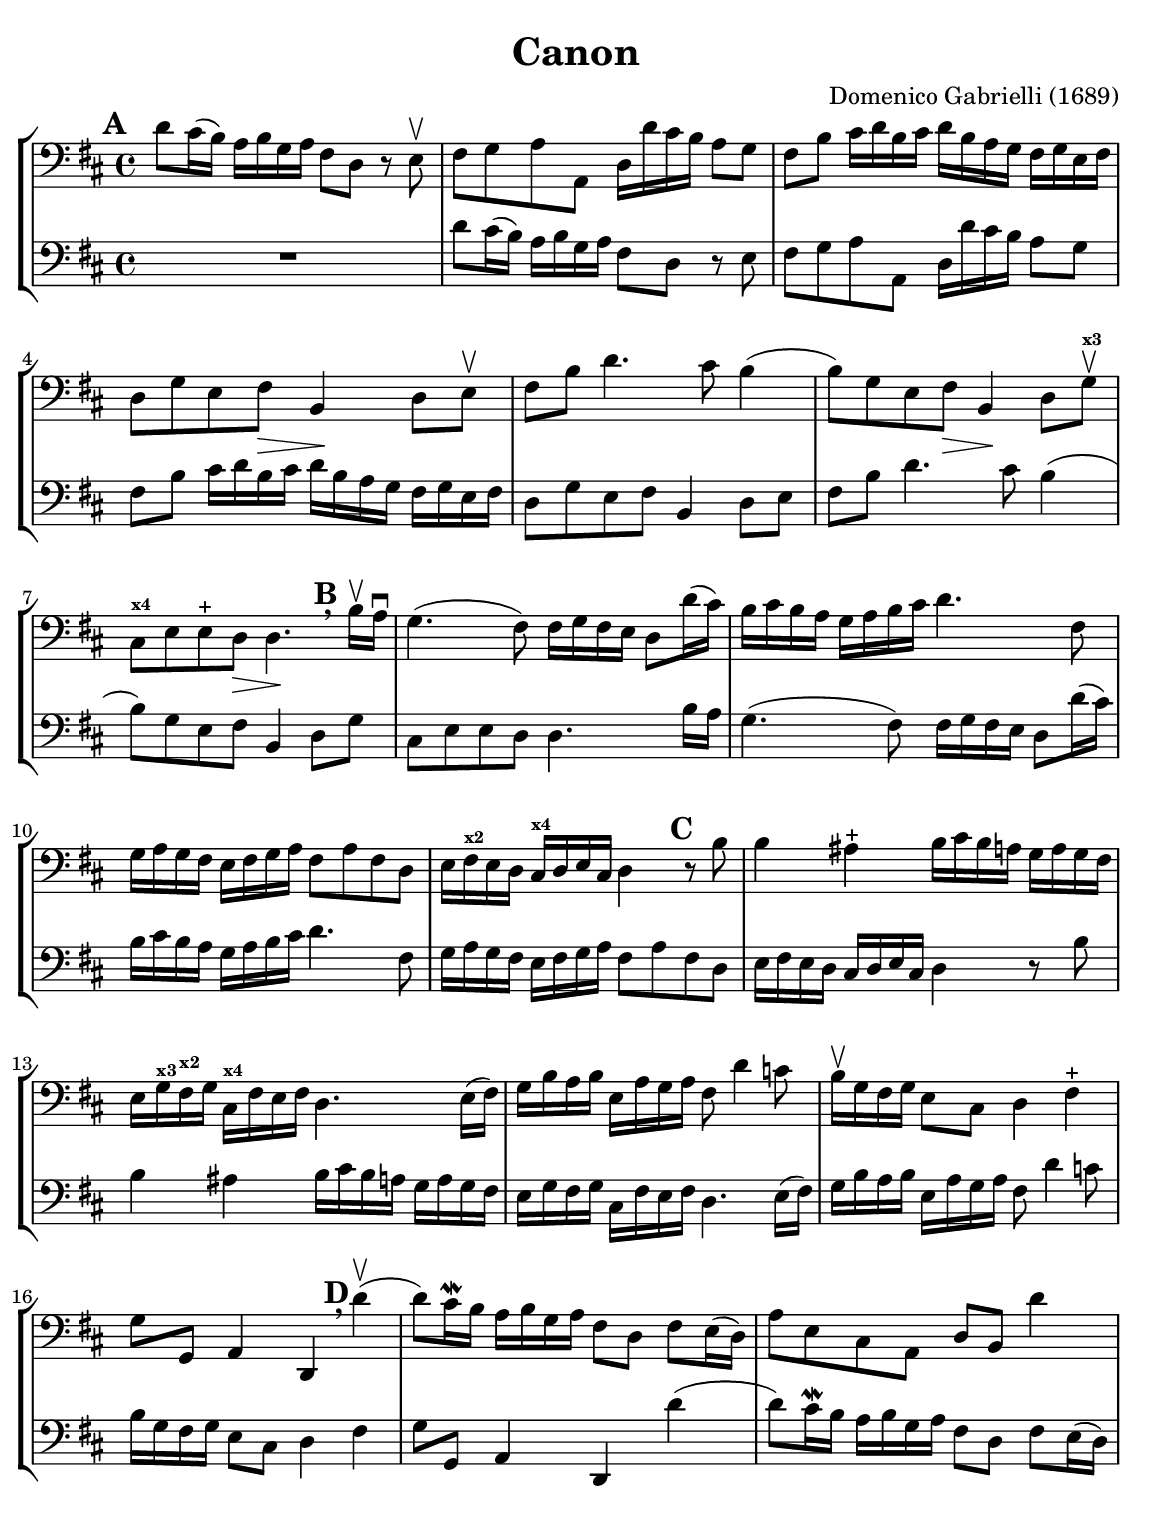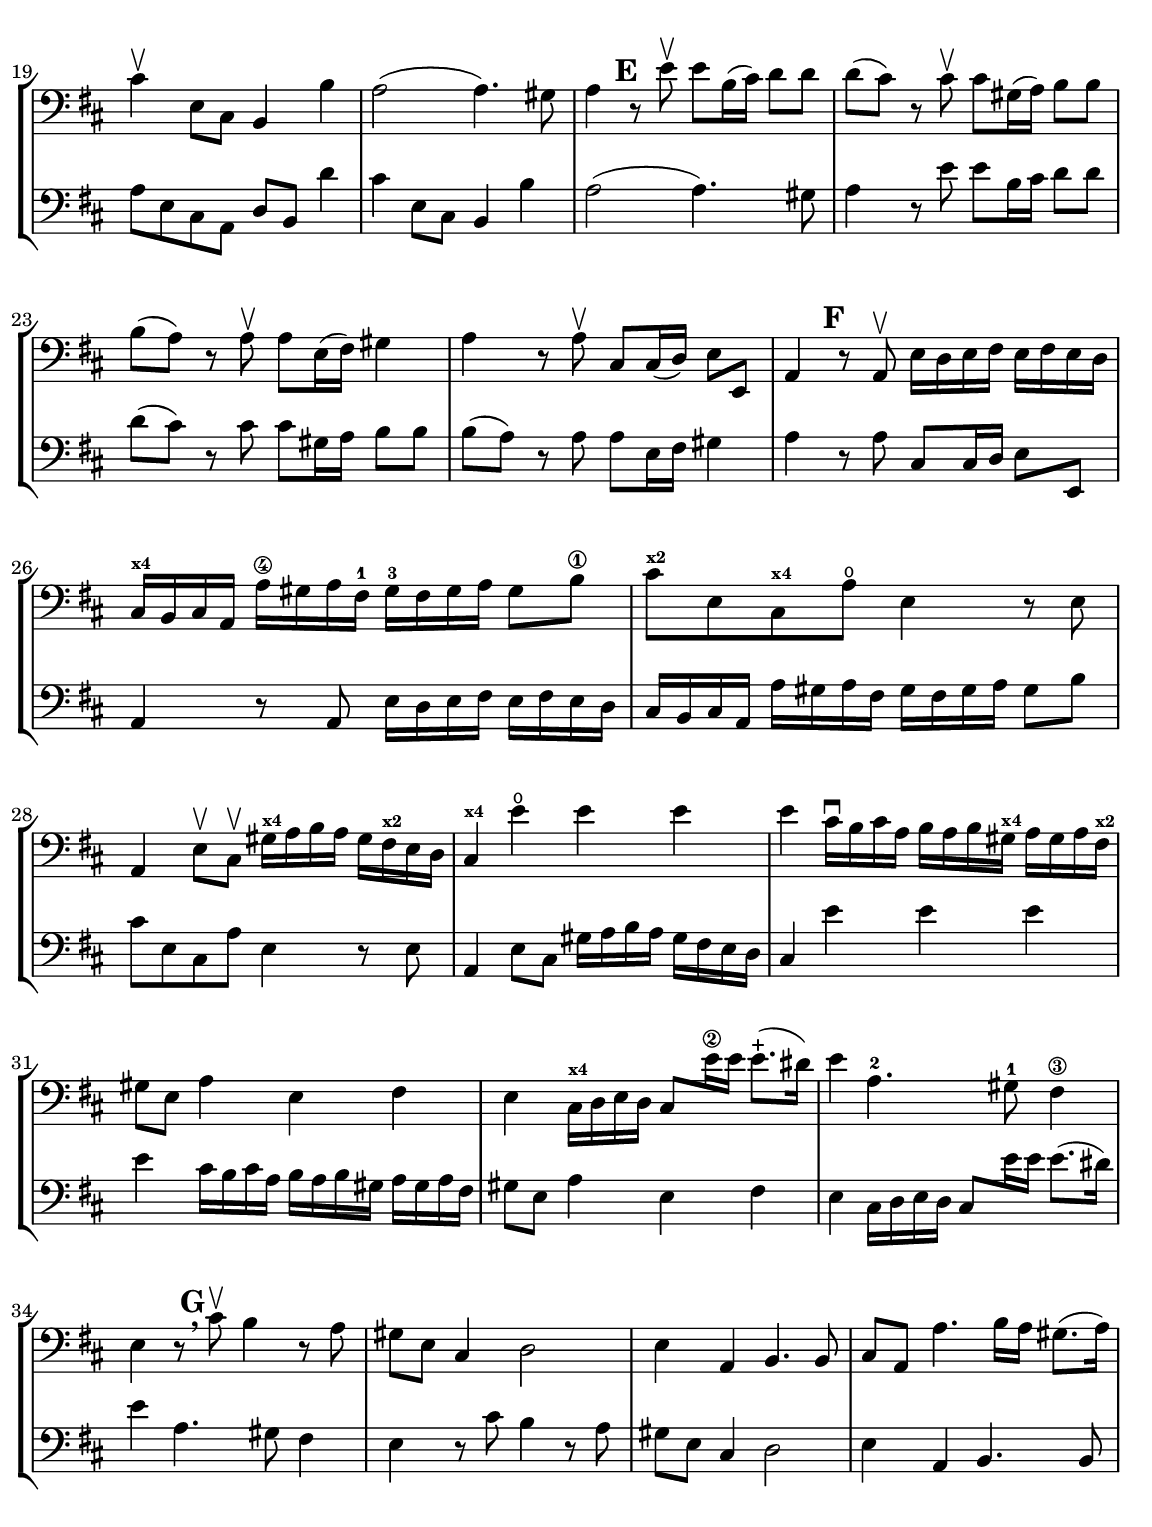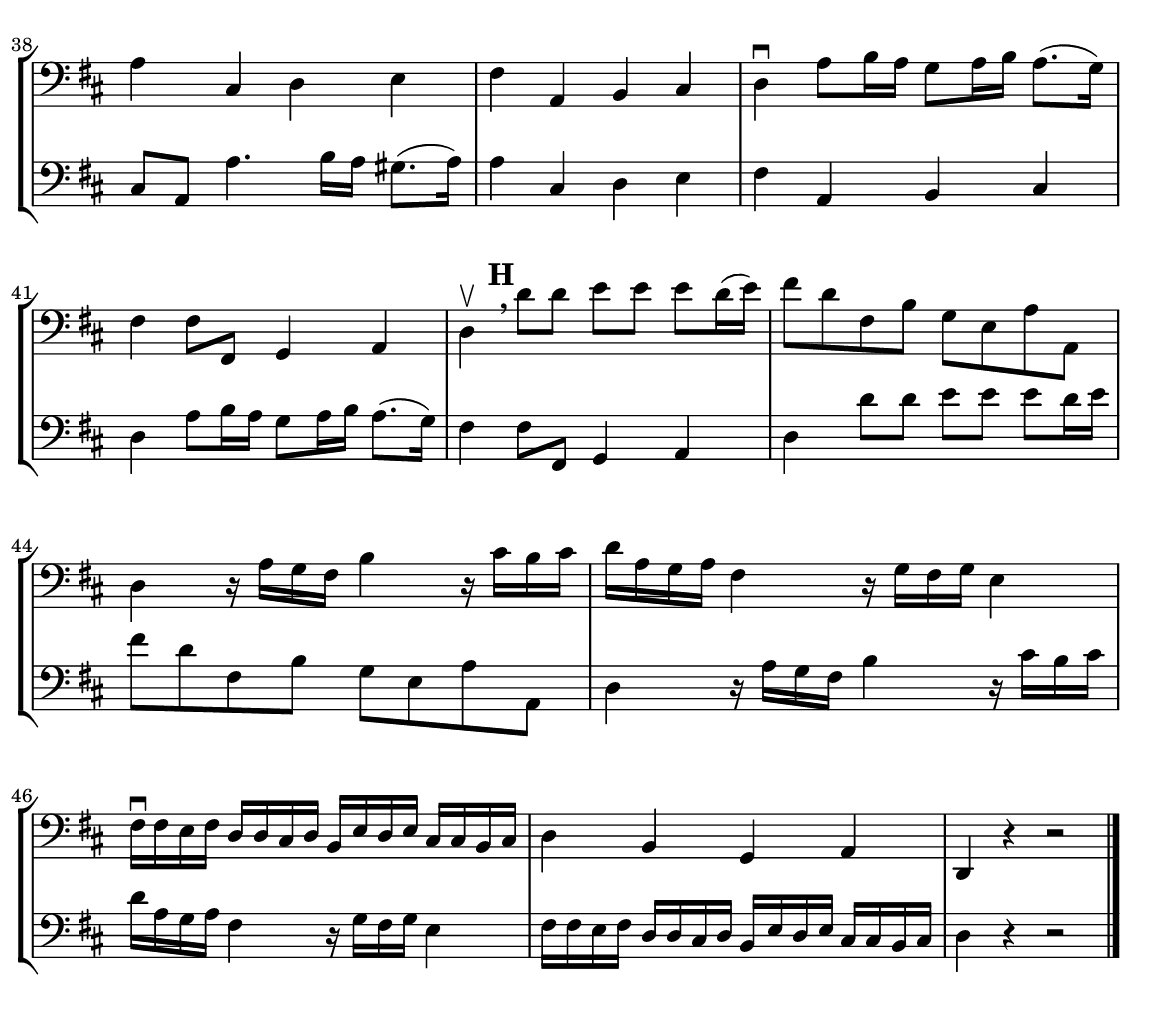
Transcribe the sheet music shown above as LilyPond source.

#(set-global-staff-size 21)

\version "2.24.0"

\header {
  title    = "Canon"
  composer = "Domenico Gabrielli (1689)"
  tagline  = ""
}

\language "italiano"

% iPad Pro 12.9

\paper {
  paper-width  = 195\mm
  paper-height = 260\mm
  indent = #0
  page-count = #3
  line-width = #184
  print-page-number = ##f
  ragged-last-bottom = ##t
  ragged-bottom = ##f
%  ragged-last = ##t
}

ringsps = #"
  0.15 setlinewidth
  0.9 0.6 moveto
  0.4 0.6 0.5 0 361 arc
  stroke
  1.0 0.6 0.5 0 361 arc
  stroke
  "

vibrato = \markup {
  \with-dimensions #'(-0.2 . 1.6) #'(0 . 1.2)
  \postscript #ringsps
}

\score {
  \new StaffGroup
  <<
  \new Staff {
   \override Hairpin.to-barline = ##f
   \set fingeringOrientations = #'(left)
   \override Beam.auto-knee-gap = #2

   \time 4/4
   \key re \major
   \clef "bass"
   \mark \default

   re'8 dod'16(si16) la16 si16 sol16 la16
   fad8 re8 r8 mi8\upbow
   | fad8 sol8 la8 la,8
     re16 re'16 dod'16 si16 la8 sol8
   | fad8 si8 dod'16 re'16 si16 dod'16
     re'16 si16 la16 sol16 fad16 sol16 mi16 fad16
   | re8 sol8 mi8 fad8\> si,4\! re8 mi\upbow
   | fad8 si8 re'4. dod'8 si4(
   | si8) sol8 mi8 fad8\> si,4\! re8 sol8\upbow^\markup{\bold\teeny x3}
   | dod8^\markup{\bold\teeny x4} mi8 mi8-+ re8\> re4.\!
     \mark \default \breathe
     si16\upbow la16\downbow
   | sol4.( fad8) fad16 sol16 fad16 mi16 re8 re'16( dod'16)
   | si16 dod'16 si16 la16 sol16 la16 si16 dod'16
     re'4. fad8
   | sol16 la16 sol16 fad16 mi16 fad16 sol16
     la16 fad8 la8 fad8 re8
   | mi16 fad16^\markup{\bold\teeny x2} mi16 re16 dod16^\markup{\bold\teeny x4}
     re16 mi16 dod16 re4
     \mark \default
     r8 si8
   | si4 lad4-+
     si16 dod'16 si16 la16
     sol16 la16 sol16 fad16
   | mi16 sol16^\markup{\bold\teeny x3} fad16^\markup{\bold\teeny x2} sol16
     dod16^\markup{\bold\teeny x4} fad16 mi16 fad16
     re4. mi16( fad16)
   | sol16 si16 la16 si16 mi16 la16 sol16 la16
     fad8 re'4 do'8
   | si16\upbow sol16 fad16 sol16 mi8 dod8 re4 fad4-+
   | sol8 sol,8 la,4 re,4
     \mark \default \breathe
     re'4\upbow(
   | re'8) dod'16\mordent si16 la16 si16 sol16 la16
     fad8 re8 fad8 mi16(re16)
   | la8 mi8 dod8 la,8 re8 si,8 re'4
   | dod'4\upbow mi8 dod8 si,4 si4
   | la2( la4.) sold8
   | la4
     \mark \default
     r8 mi'8\upbow mi'8 si16( dod'16)
     re'8 re'8
   | re'8( dod'8) r8 dod'8\upbow
     dod'8 sold16( la16) si8 si8
   | si8( la8) r8 la8\upbow la8 mi16( fad16) sold4
   | la4 r8 la8\upbow dod8 dod16( re16) mi8 mi,8
   | la,4
     \mark \default
     r8 la,8\upbow mi16 re16 mi16 fad16 mi16 fad16 mi16 re16
   | dod16^\markup{\bold\teeny x4} si,16 dod16 la,16
     la16\4 sold16 la16 fad16-1 sold16-3 fad16 sold16 la16 sold8 si8\1
   | dod'8^\markup{\bold\teeny x2} mi8 dod8^\markup{\bold\teeny x4} la8\open mi4 r8 mi8
   | la,4 mi8\upbow dod8\upbow sold16^\markup{\bold\teeny x4}
     la16 si16 la16 sold16 fad16^\markup{\bold\teeny x2} mi16 re16
     dod4^\markup{\bold\teeny x4} mi'4\open mi'4 mi'4
   | mi'4 dod'16\downbow si16 dod'16 la16
     si16 la16 si16 sold16^\markup{\bold\teeny x4} la16 sold16 la16 fad16^\markup{\bold\teeny x2}
   | sold8 mi8 la4 mi4 fad4
   | mi4 dod16^\markup{\bold\teeny x4} re16 mi16 re16 dod8
     mi'16\2 mi'16 mi'8.-+( red'16)
   | mi'4 la4.-2 sold8-1 fad4\3
   | mi4 r8
     \mark \default \breathe
     dod'8\upbow si4 r8 la8
   | sold8 mi8 dod4 re2
   | mi4 la,4 si,4. si,8
   | dod8 la,8 la4. si16 la16 sold8.( la16)
   | la4 dod4 re4 mi4
   | fad4 la,4 si,4 dod4
   | re4\downbow la8 si16 la16 sol8 la16 si16 la8.( sol16)
   | fad4 fad8 fad,8 sol,4 la,4
   | re4\upbow
     \mark \default \breathe
     re'8 re'8 mi'8 mi'8 mi'8 re'16( mi'16)
   | fad'8 re'8 fad8 si8 sol8 mi8 la8 la,8
   | re4 r16 la16 sol16 fad16 si4 r16 dod'16 si16 dod'16
   | re'16 la16 sol16 la16 fad4
     r16 sol16 fad16 sol16 mi4
   | fad16\downbow fad16 mi16 fad16 re16 re16 dod16 re16
     si,16 mi16 re16 mi16 dod16 dod16 si,16 dod16
   | re4 si,4 sol,4 la,4
   | re,4 r4 r2
   \bar "|."
 }
 
 \new Staff {
   \override Hairpin.to-barline = ##f
   \set fingeringOrientations = #'(left)
   \override Beam.auto-knee-gap = #2

   \time 4/4
   \key re \major
   \clef "bass"
   \mark \default

   R1
   | re'8 dod'16(si16) la16 si16 sol16 la16
   fad8 re8 r8 mi8
   | fad8 sol8 la8 la,8
     re16 re'16 dod'16 si16 la8 sol8
   | fad8 si8 dod'16 re'16 si16 dod'16
     re'16 si16 la16 sol16 fad16 sol16 mi16 fad16
   | re8 sol8 mi8 fad8 si,4 re8 mi
   | fad8 si8 re'4. dod'8 si4(
   | si8) sol8 mi8 fad8 si,4 re8 sol8
   | dod8 mi8 mi8 re8 re4.
     si16 la16
   | sol4.( fad8) fad16 sol16 fad16 mi16 re8 re'16( dod'16)
   | si16 dod'16 si16 la16 sol16 la16 si16 dod'16
     re'4. fad8
   | sol16 la16 sol16 fad16 mi16 fad16 sol16
     la16 fad8 la8 fad8 re8
   | mi16 fad16 mi16 re16 dod16
     re16 mi16 dod16 re4
     r8 si8
   | si4 lad4
     si16 dod'16 si16 la16
     sol16 la16 sol16 fad16
   | mi16 sol16 fad16 sol16
     dod16 fad16 mi16 fad16
     re4. mi16( fad16)
   | sol16 si16 la16 si16 mi16 la16 sol16 la16
     fad8 re'4 do'8
   | si16 sol16 fad16 sol16 mi8 dod8 re4 fad4
   | sol8 sol,8 la,4 re,4
     re'4(
   | re'8) dod'16\mordent si16 la16 si16 sol16 la16
     fad8 re8 fad8 mi16(re16)
   | la8 mi8 dod8 la,8 re8 si,8 re'4
   | dod'4 mi8 dod8 si,4 si4
   | la2( la4.) sold8
   | la4
     r8 mi'8 mi'8 si16 dod'16
     re'8 re'8
   | re'8( dod'8) r8 dod'8
     dod'8 sold16 la16 si8 si8
   | si8( la8) r8 la8 la8 mi16 fad16 sold4
   | la4 r8 la8 dod8 dod16 re16 mi8 mi,8
   | la,4
     r8 la,8 mi16 re16 mi16 fad16 mi16 fad16 mi16 re16
   | dod16 si,16 dod16 la,16
     la16 sold16 la16 fad16 sold16 fad16 sold16 la16 sold8 si8
   | dod'8 mi8 dod8 la8 mi4 r8 mi8
   | la,4 mi8 dod8 sold16
     la16 si16 la16 sold16 fad16 mi16 re16
     dod4 mi'4 mi'4 mi'4
   | mi'4 dod'16 si16 dod'16 la16
     si16 la16 si16 sold16 la16 sold16 la16 fad16
   | sold8 mi8 la4 mi4 fad4
   | mi4 dod16 re16 mi16 re16 dod8
     mi'16 mi'16 mi'8.( red'16)
   | mi'4 la4. sold8 fad4
   | mi4 r8
     dod'8 si4 r8 la8
   | sold8 mi8 dod4 re2
   | mi4 la,4 si,4. si,8
   | dod8 la,8 la4. si16 la16 sold8.( la16)
   | la4 dod4 re4 mi4
   | fad4 la,4 si,4 dod4
   | re4 la8 si16 la16 sol8 la16 si16 la8.( sol16)
   | fad4 fad8 fad,8 sol,4 la,4
   | re4
     re'8 re'8 mi'8 mi'8 mi'8 re'16 mi'16
   | fad'8 
     re'8 fad8 si8 sol8 mi8 la8 la,8
   | re4 r16 la16 sol16 fad16 si4 r16 dod'16 si16 dod'16
   | re'16 la16 sol16 la16 fad4
     r16 sol16 fad16 sol16 mi4
   | fad16 fad16 mi16 fad16 re16 re16 dod16 re16
     si,16 mi16 re16 mi16 dod16 dod16 si,16 dod16
   | re4 r4 r2
   \bar "|."
 }
  >>
}
